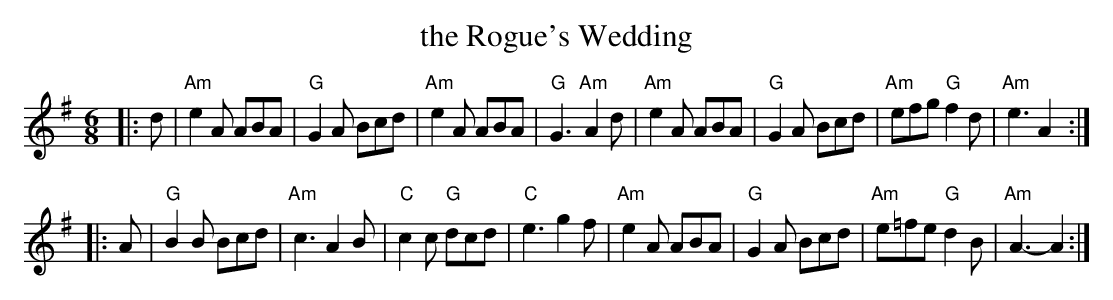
X:1
T: the Rogue's Wedding
M: 6/8
L: 1/8
K: Ador
|: d \
| "Am"e2A ABA |  "G"G2A Bcd | "Am"e2A     ABA |  "G"G3 "Am"A2d \
| "Am"e2A ABA |  "G"G2A Bcd | "Am"efg  "G"f2d | "Am"e3  A2 :|
|: A \
|  "G"B2B Bcd | "Am"c3  A2B |  "C"c2c  "G"dcd |  "C"e3  g2f \
| "Am"e2A ABA |  "G"G2A Bcd | "Am"e=fe "G"d2B | "Am"A3- A2 :|
